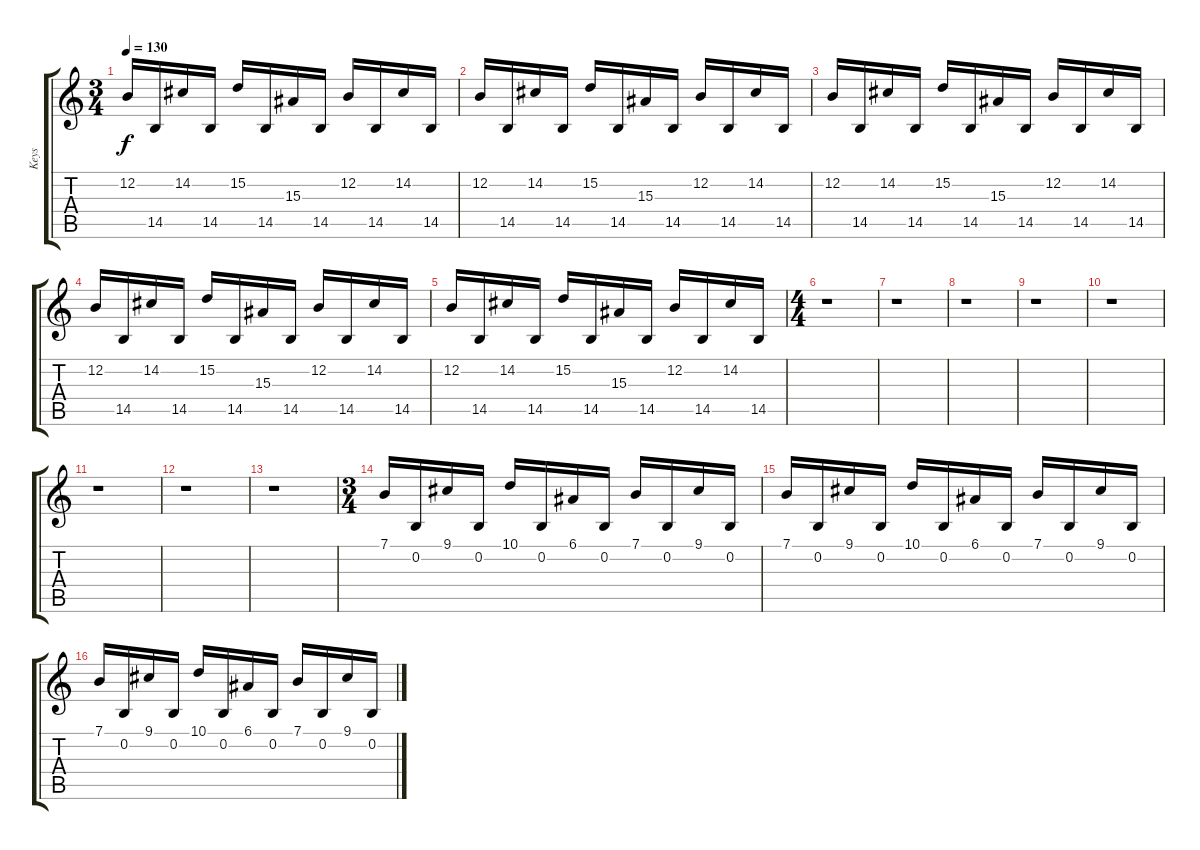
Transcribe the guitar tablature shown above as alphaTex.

\track ("Keys" "Keys") {instrument harpsichord}
\staff {score tabs}
\tuning (E4 B3 G3 D3 A2 E2) {hide}
\ts (3 4)
\tempo 130
\clef g2
\ks c
12.2.16{dy f} 14.5.16 14.2.16 14.5.16 15.2.16 14.5.16 15.3.16 14.5.16 12.2.16 14.5.16 14.2.16 14.5.16 |
12.2.16 14.5.16 14.2.16 14.5.16 15.2.16 14.5.16 15.3.16 14.5.16 12.2.16 14.5.16 14.2.16 14.5.16 |
12.2.16 14.5.16 14.2.16 14.5.16 15.2.16 14.5.16 15.3.16 14.5.16 12.2.16 14.5.16 14.2.16 14.5.16 |
12.2.16 14.5.16 14.2.16 14.5.16 15.2.16 14.5.16 15.3.16 14.5.16 12.2.16 14.5.16 14.2.16 14.5.16 |
12.2.16 14.5.16 14.2.16 14.5.16 15.2.16 14.5.16 15.3.16 14.5.16 12.2.16 14.5.16 14.2.16 14.5.16 |
\ts (4 4)
r.1 |
r.1 |
r.1 |
r.1 |
r.1 |
r.1 |
r.1 |
r.1 |
\ts (3 4)
7.1.16 0.2.16 9.1.16 0.2.16 10.1.16 0.2.16 6.1.16 0.2.16 7.1.16 0.2.16 9.1.16 0.2.16 |
7.1.16 0.2.16 9.1.16 0.2.16 10.1.16 0.2.16 6.1.16 0.2.16 7.1.16 0.2.16 9.1.16 0.2.16 |
7.1.16 0.2.16 9.1.16 0.2.16 10.1.16 0.2.16 6.1.16 0.2.16 7.1.16 0.2.16 9.1.16 0.2.16
